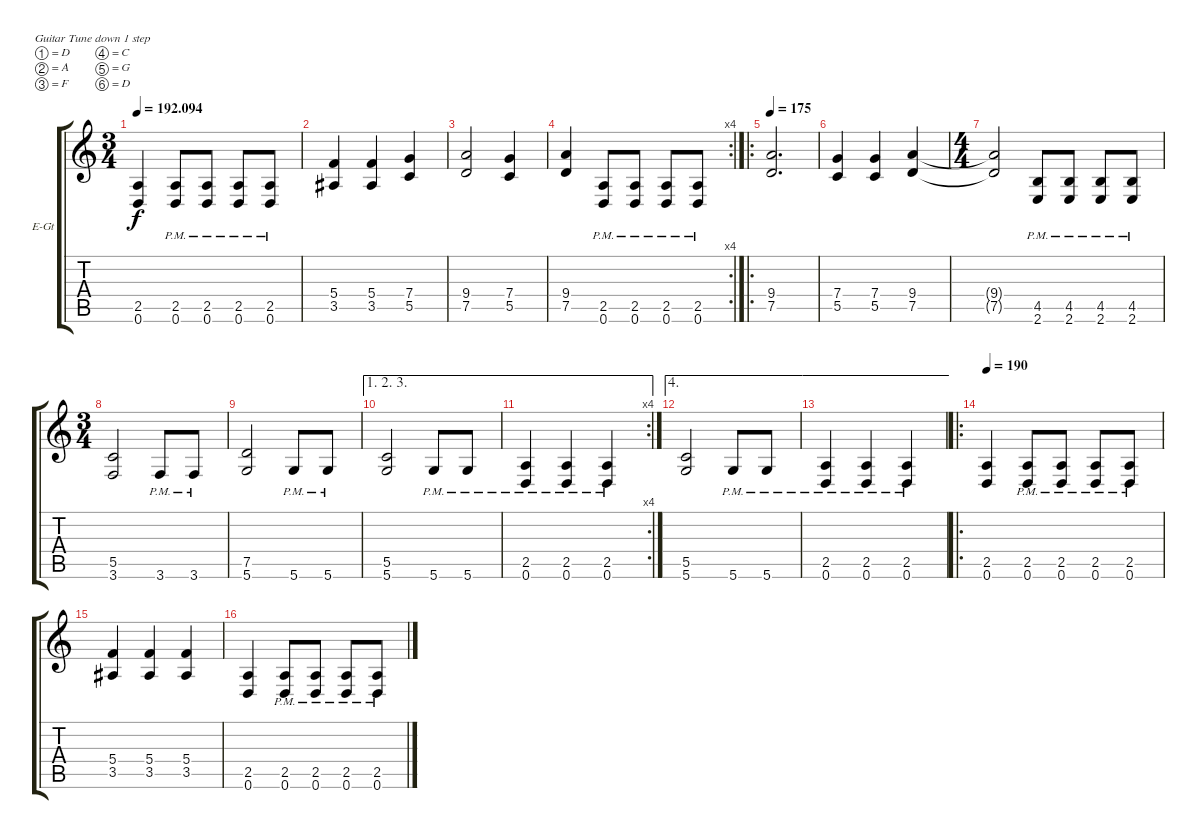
\defaultSystemsLayout 4
\bracketExtendMode groupsimilarinstruments
\firstSystemTrackNameOrientation horizontal
\otherSystemsTrackNameOrientation horizontal
\track ("Electric Guitar" "E-Gt") {instrument distortionguitar}
\staff {score tabs}
\tuning (D4 A3 F3 C3 G2 D2)
\ts (3 4)
\tempo
192.094
\accidentals auto
\clef g2
\ottava regular
\simile none
\scale
0.333333
\ks c
(2.5 0.6).4{dy f} (2.5 0.6{pm}).8 (2.5 0.6{pm}).8 (2.5 0.6{pm}).8 (2.5 0.6{pm}).8 |
\scale
0.333333 (5.4 3.5).4 (5.4 3.5).4 (7.4 5.5).4 |
\scale
0.303483 (9.4 7.5).2 (7.4 5.5).4 |
\rc 4
\scale
0.333333 (9.4 7.5).4 (2.5 0.6{pm}).8 (2.5 0.6{pm}).8 (2.5 0.6{pm}).8 (2.5 0.6{pm}).8 |
\ro
\tempo 175
\scale
0.363184 (9.4 7.5).2{d} |
\scale
0.208191 (7.4 5.5).4 (7.4 5.5).4 (9.4 7.5).4 |
\ts (4 4)
\scale
0.395904 (9.4{t} 7.5{t}).2 (4.5{pm} 2.6).8 (4.5{pm} 2.6).8 (4.5{pm} 2.6).8 (4.5{pm} 2.6).8 |
\ts (3 4)
\scale
0.395904 (5.5 3.6).2 3.6{pm}.8 3.6{pm}.8 |
\scale
0.322751 (7.5 5.6).2 5.6{pm}.8 5.6{pm}.8 |
\ae (1 2 3)
\scale
0.322751 (5.5 5.6).2 5.6{pm}.8 5.6{pm}.8 |
\ae (1 2 3)
\rc 4
\scale
0.354497 (2.5{pm} 0.6{pm}).4 (2.5{pm} 0.6{pm}).4 (2.5{pm} 0.6{pm}).4 |
\ae 4
\scale
0.312821 (5.5 5.6).2 5.6{pm}.8 5.6{pm}.8 |
\ae 4
\scale
0.312821 (2.5{pm} 0.6{pm}).4 (2.5{pm} 0.6{pm}).4 (2.5{pm} 0.6{pm}).4 |
\ro
\tempo (190 0.00625)
\scale
0.374359 (2.5 0.6).4 (2.5 0.6{pm}).8 (2.5 0.6{pm}).8 (2.5 0.6{pm}).8 (2.5 0.6{pm}).8 |
\scale
0.333333 (5.4 3.5).4 (5.4 3.5).4 (5.4 3.5).4 |
\scale
0.333333 (2.5 0.6).4 (2.5 0.6{pm}).8 (2.5 0.6{pm}).8 (2.5 0.6{pm}).8 (2.5 0.6{pm}).8
